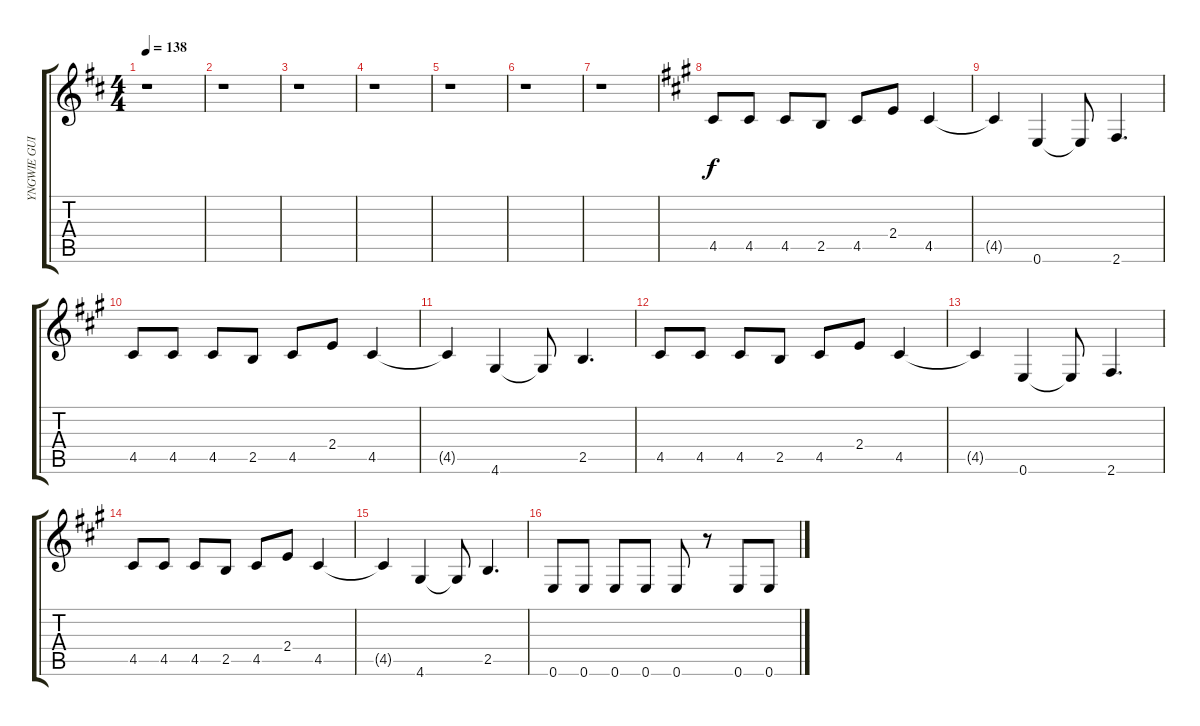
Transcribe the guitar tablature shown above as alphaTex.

\track ("YNGWIE GUITAR 2" "YNGWIE GUI") {instrument acousticguitarsteel}
\staff {score tabs}
\tuning (E4 B3 G3 D3 A2 E2) {hide}
\ts (4 4)
\tempo 138
\clef g2
\ks bminor
r.1{dy f} |
r.1 |
r.1 |
r.1 |
r.1 |
r.1 |
r.1 |
\ks f#minor
4.5.8 4.5.8 4.5.8 2.5.8 4.5.8 2.4.8 4.5.4 |
4.5{t}.4 0.6.4 0.6{t}.8 2.6.4{d} |
4.5.8 4.5.8 4.5.8 2.5.8 4.5.8 2.4.8 4.5.4 |
4.5{t}.4 4.6.4 4.6{t}.8 2.5.4{d} |
4.5.8 4.5.8 4.5.8 2.5.8 4.5.8 2.4.8 4.5.4 |
4.5{t}.4 0.6.4 0.6{t}.8 2.6.4{d} |
4.5.8 4.5.8 4.5.8 2.5.8 4.5.8 2.4.8 4.5.4 |
4.5{t}.4 4.6.4 4.6{t}.8 2.5.4{d} |
0.6.8 0.6.8 0.6.8 0.6.8 0.6.8 r.8 0.6.8 0.6.8
